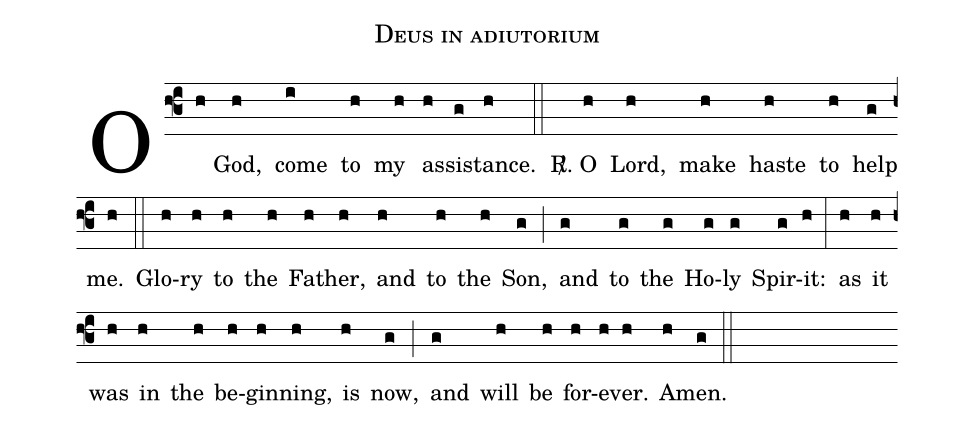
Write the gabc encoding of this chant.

name:Deus in adiutorium;
%%
(f3)

O(h) God,(h) come(i) to(h) my(h) as(h)sis(g)tance.(h) (::)

<sp>R/</sp>. {O}(h) Lord,(h) make(h) haste(h) to(h) help(g) me.(h) (::)

Glo(h)ry(h) to(h) the(h) Fa(h)ther,(h) and(h) to(h) the(h) Son,(g) (;) and(g) to(g) the(g) Ho(g)ly(g) Spir(g)it:(h) (:)

as(h) it(h) was(h) in(h) the(h) be(h)gin(h)ning,(h) is(h) now,(g) (;) and(g) will(h) be(h) for(h)ev(h)er.(h) A(h)men.(g) (::)

%Al(h)le(hi)lu(hg~)ia.(g) (::)
